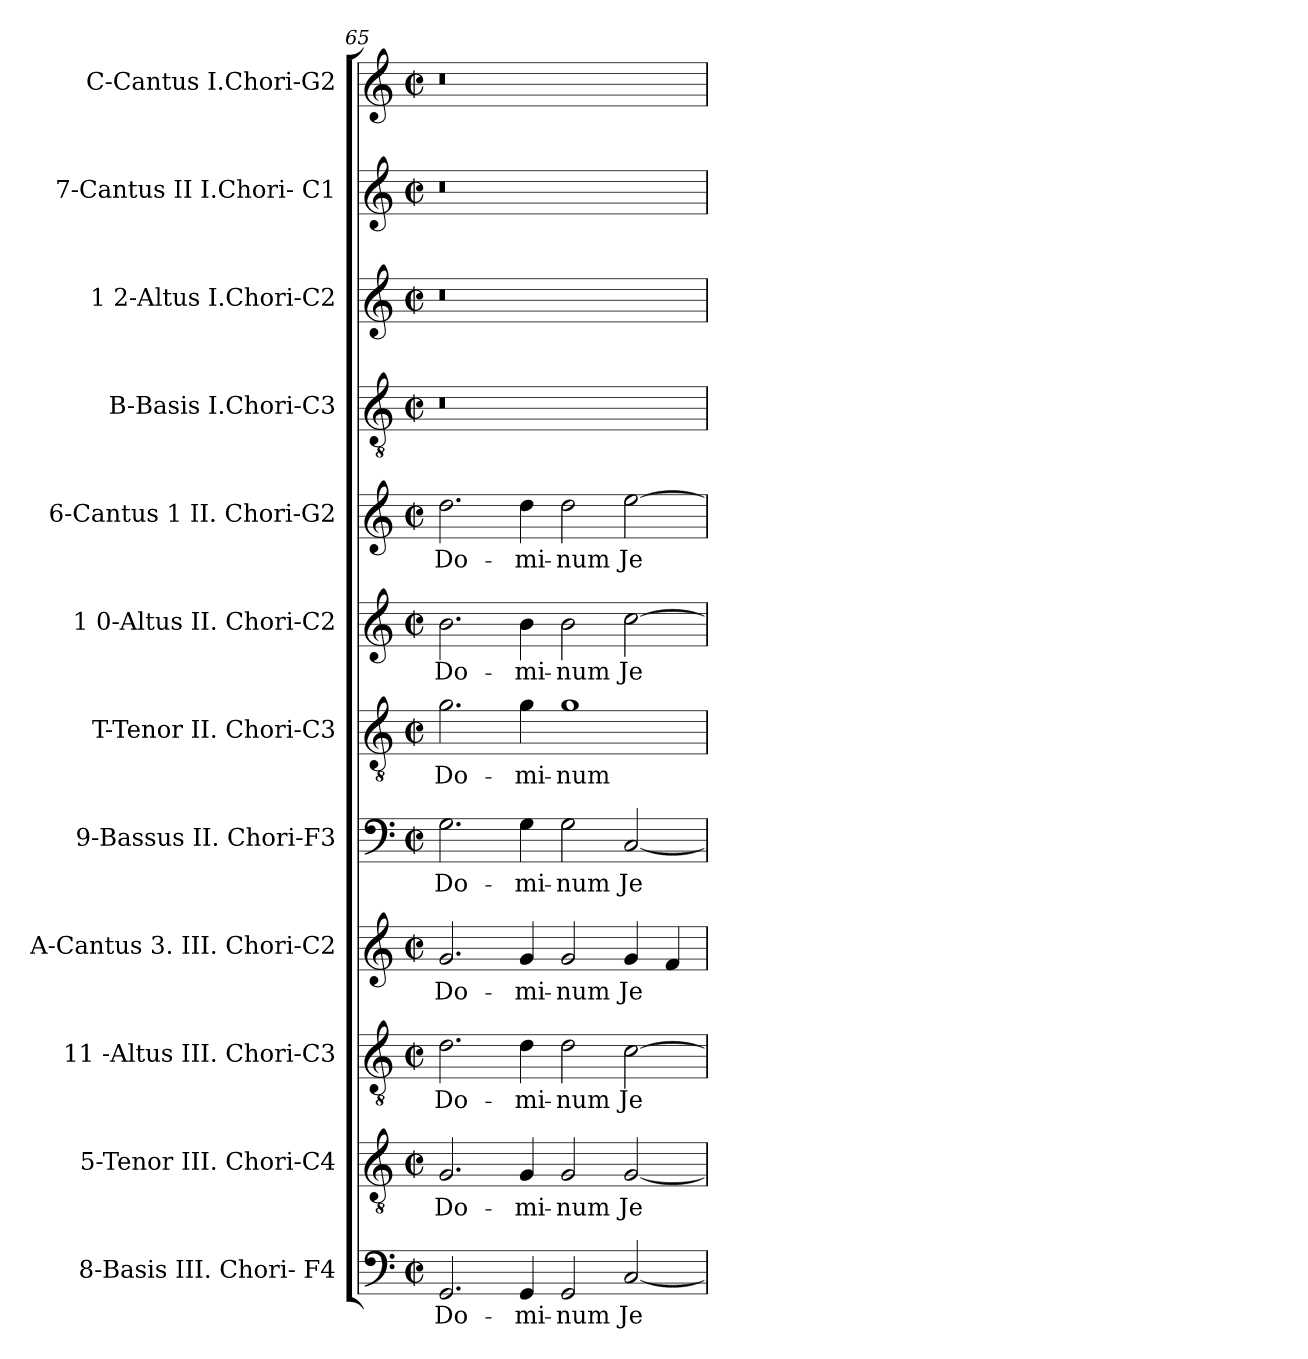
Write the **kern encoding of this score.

**kern	**text	**kern	**text	**kern	**text	**kern	**text	**kern	**text	**kern	**text	**kern	**text	**kern	**text	**kern	**kern	**kern	**kern
*part12	*part12	*part11	*part11	*part10	*part10	*part9	*part9	*part8	*part8	*part7	*part7	*part6	*part6	*part5	*part5	*part4	*part3	*part2	*part1
*staff12	*staff12	*staff11	*staff11	*staff10	*staff10	*staff9	*staff9	*staff8	*staff8	*staff7	*staff7	*staff6	*staff6	*staff5	*staff5	*staff4	*staff3	*staff2	*staff1
*I"8-Basis  III. Chori- F4	*	*I"5-Tenor  III. Chori-C4	*	*I"11 -Altus  III. Chori-C3	*	*I"A-Cantus 3.  III. Chori-C2	*	*I"9-Bassus  II. Chori-F3	*	*I"T-Tenor  II. Chori-C3	*	*I"1 0-Altus  II. Chori-C2	*	*I"6-Cantus 1  II. Chori-G2	*	*I"B-Basis  I.Chori-C3	*I"1 2-Altus  I.Chori-C2	*I"7-Cantus II  I.Chori- C1	*I"C-Cantus  I.Chori-G2
*	*	*	*	*	*	*I'A	*	*	*	*I'T	*	*	*	*	*	*I'B	*	*	*I'C
*clefF4	*	*clefGv2	*	*clefGv2	*	*clefG2	*	*clefF4	*	*clefGv2	*	*clefG2	*	*clefG2	*	*clefGv2	*clefG2	*clefG2	*clefG2
*k[]	*	*k[]	*	*k[]	*	*k[]	*	*k[]	*	*k[]	*	*k[]	*	*k[]	*	*k[]	*k[]	*k[]	*k[]
*C:	*	*C:	*	*C:	*	*C:	*	*C:	*	*C:	*	*C:	*	*C:	*	*C:	*C:	*C:	*C:
*M2/2	*	*M2/2	*	*M2/2	*	*M2/2	*	*M2/2	*	*M2/2	*	*M2/2	*	*M2/2	*	*M2/2	*M2/2	*M2/2	*M2/2
*met(c|)	*	*met(c|)	*	*met(c|)	*	*met(c|)	*	*met(c|)	*	*met(c|)	*	*met(c|)	*	*met(c|)	*	*met(c|)	*met(c|)	*met(c|)	*met(c|)
=65	=65	=65	=65	=65	=65	=65	=65	=65	=65	=65	=65	=65	=65	=65	=65	=65	=65	=65	=65
!	!LO:LY:b:cj	!	!LO:LY:b:cj	!	!LO:LY:b:cj	!	!LO:LY:b:cj	!	!LO:LY:b:cj	!	!LO:LY:b:cj	!	!LO:LY:b:cj	!	!LO:LY:b:cj	!	!	!	!
2.GG/	Do-	2.G/	Do-	2.d\	Do-	2.g/	Do-	2.G\	Do-	2.g\	Do-	2.b\	Do-	2.dd\	Do-	0r	0r	0r	0r
!	!LO:LY:b:cj	!	!LO:LY:b:cj	!	!LO:LY:b:cj	!	!LO:LY:b:cj	!	!LO:LY:b:cj	!	!LO:LY:b:cj	!	!LO:LY:b:cj	!	!LO:LY:b:cj	!	!	!	!
4GG/	-mi-	4G/	-mi-	4d\	-mi-	4g/	-mi-	4G\	-mi-	4g\	-mi-	4b\	-mi-	4dd\	-mi-	.	.	.	.
!	!LO:LY:b:cj	!	!LO:LY:b:cj	!	!LO:LY:b:cj	!	!LO:LY:b:cj	!	!LO:LY:b:cj	!	!LO:LY:b:cj	!	!LO:LY:b:cj	!	!LO:LY:b:cj	!	!	!	!
2GG/	-num	2G/	-num	2d\	-num	2g/	-num	2G\	-num	1g	-num	2b\	-num	2dd\	-num	.	.	.	.
!	!LO:LY:b:cj	!	!LO:LY:b:cj	!	!LO:LY:b:cj	!	!LO:LY:b:cj	!	!LO:LY:b:cj	!	!	!	!LO:LY:b:cj	!	!LO:LY:b:cj	!	!	!	!
[<2C/	Je-	[<2G/	Je-	[>2c\	Je-	4g/	Je-	[<2C/	Je-	.	.	[>2cc\	Je-	[>2ee\	Je-	.	.	.	.
!	!	!	!	!	!	!	!LO:LY:b:cj	!	!	!	!	!	!	!	!	!	!	!	!
.	.	.	.	.	.	4f/	--	.	.	.	.	.	.	.	.	.	.	.	.
=	=	=	=	=	=	=	=	=	=	=	=	=	=	=	=	=	=	=	=
*-	*-	*-	*-	*-	*-	*-	*-	*-	*-	*-	*-	*-	*-	*-	*-	*-	*-	*-	*-
